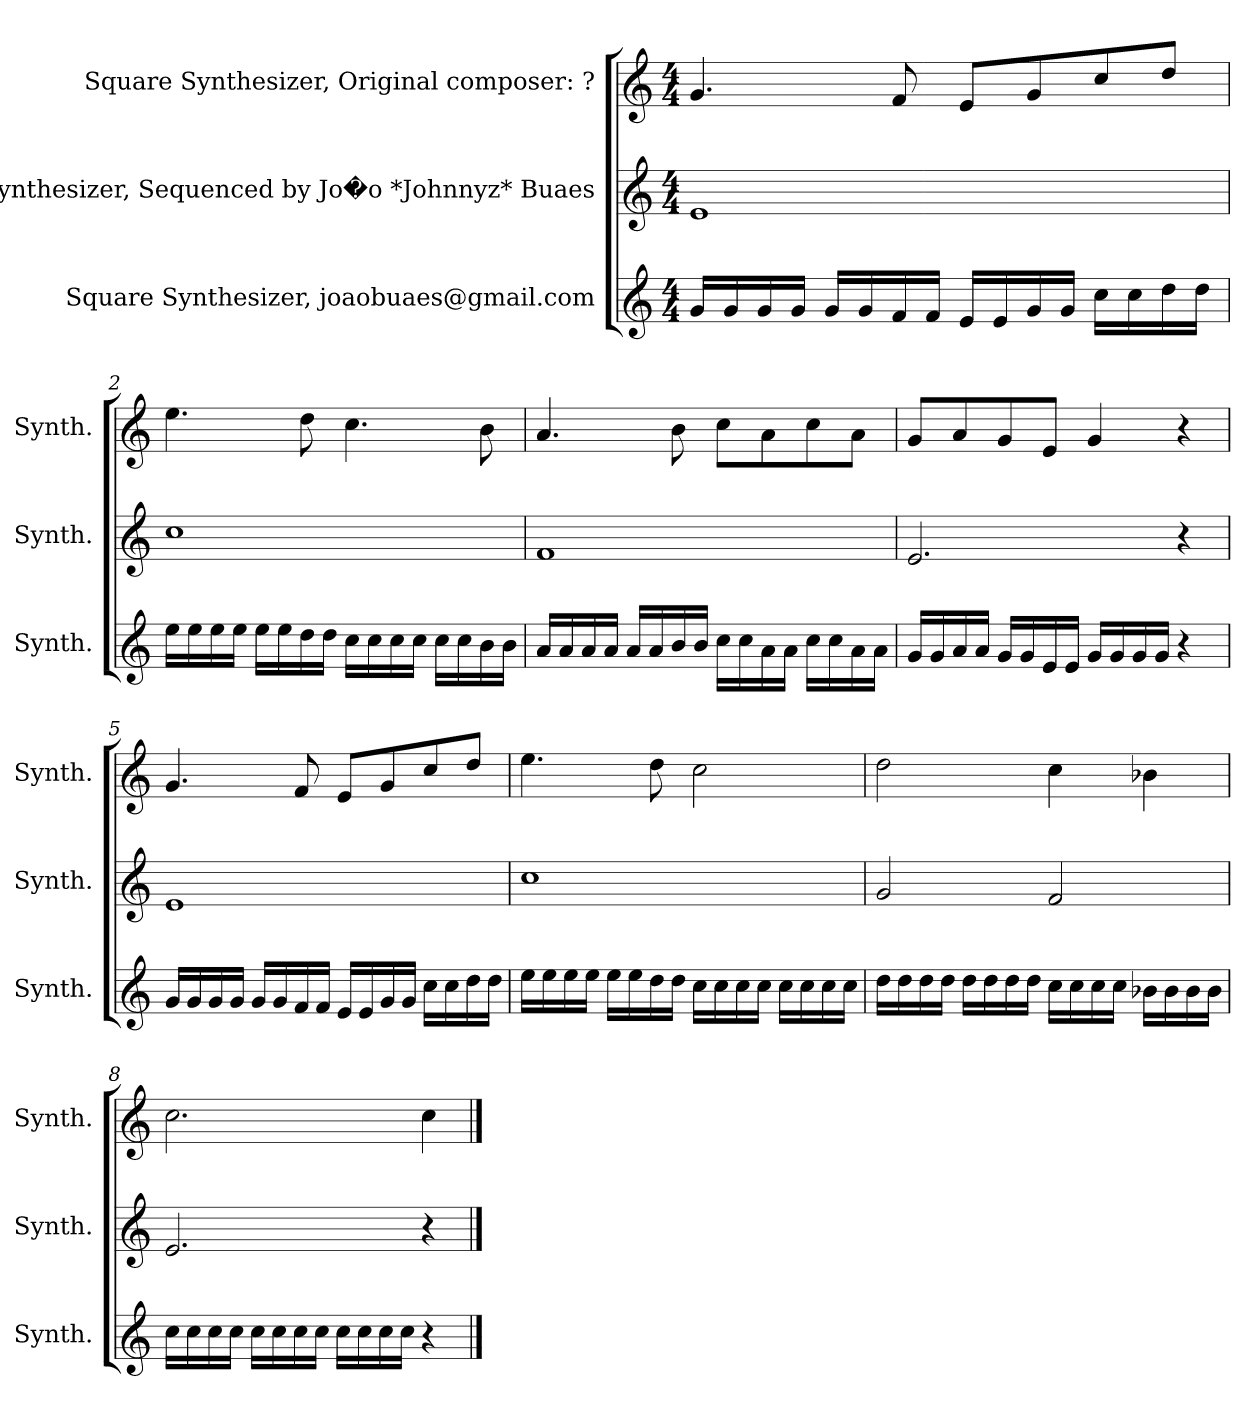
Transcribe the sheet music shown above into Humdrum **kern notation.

**kern	**kern	**kern
*part3	*part2	*part1
*staff3	*staff2	*staff1
*I"Square Synthesizer, joaobuaes@gmail.com	*I"Square Synthesizer, Sequenced by Jo�o *Johnnyz* Buaes	*I"Square Synthesizer, Original composer: ?
*I'Synth.	*I'Synth.	*I'Synth.
*clefG2	*clefG2	*clefG2
*k[]	*k[]	*k[]
*M4/4	*M4/4	*M4/4
*MM113	*MM113	*MM113
=1	=1	=1
16g/LL	1e	4.g/
16g/	.	.
16g/	.	.
16g/JJ	.	.
16g/LL	.	.
16g/	.	.
16f/	.	8f/
16f/JJ	.	.
16e/LL	.	8e/L
16e/	.	.
16g/	.	8g/
16g/JJ	.	.
16cc\LL	.	8cc/
16cc\	.	.
16dd\	.	8dd/J
16dd\JJ	.	.
!!LO:LB:g=z
=2	=2	=2
16ee\LL	1cc	4.ee\
16ee\	.	.
16ee\	.	.
16ee\JJ	.	.
16ee\LL	.	.
16ee\	.	.
16dd\	.	8dd\
16dd\JJ	.	.
16cc\LL	.	4.cc\
16cc\	.	.
16cc\	.	.
16cc\JJ	.	.
16cc\LL	.	.
16cc\	.	.
16b\	.	8b\
16b\JJ	.	.
=3	=3	=3
16a/LL	1f	4.a/
16a/	.	.
16a/	.	.
16a/JJ	.	.
16a/LL	.	.
16a/	.	.
16b/	.	8b\
16b/JJ	.	.
16cc\LL	.	8cc\L
16cc\	.	.
16a\	.	8a\
16a\JJ	.	.
16cc\LL	.	8cc\
16cc\	.	.
16a\	.	8a\J
16a\JJ	.	.
=4	=4	=4
16g/LL	2.e/	8g/L
16g/	.	.
16a/	.	8a/
16a/JJ	.	.
16g/LL	.	8g/
16g/	.	.
16e/	.	8e/J
16e/JJ	.	.
16g/LL	.	4g/
16g/	.	.
16g/	.	.
16g/JJ	.	.
4r	4r	4r
!!LO:LB:g=z
=5	=5	=5
16g/LL	1e	4.g/
16g/	.	.
16g/	.	.
16g/JJ	.	.
16g/LL	.	.
16g/	.	.
16f/	.	8f/
16f/JJ	.	.
16e/LL	.	8e/L
16e/	.	.
16g/	.	8g/
16g/JJ	.	.
16cc\LL	.	8cc/
16cc\	.	.
16dd\	.	8dd/J
16dd\JJ	.	.
=6	=6	=6
16ee\LL	1cc	4.ee\
16ee\	.	.
16ee\	.	.
16ee\JJ	.	.
16ee\LL	.	.
16ee\	.	.
16dd\	.	8dd\
16dd\JJ	.	.
16cc\LL	.	2cc\
16cc\	.	.
16cc\	.	.
16cc\JJ	.	.
16cc\LL	.	.
16cc\	.	.
16cc\	.	.
16cc\JJ	.	.
!!LO:LB:g=z
=7	=7	=7
16dd\LL	2g/	2dd\
16dd\	.	.
16dd\	.	.
16dd\JJ	.	.
16dd\LL	.	.
16dd\	.	.
16dd\	.	.
16dd\JJ	.	.
16cc\LL	2f/	4cc\
16cc\	.	.
16cc\	.	.
16cc\JJ	.	.
16b-X\LL	.	4b-X\
16b-\	.	.
16b-\	.	.
16b-\JJ	.	.
=8	=8	=8
16cc\LL	2.e/	2.cc\
16cc\	.	.
16cc\	.	.
16cc\JJ	.	.
16cc\LL	.	.
16cc\	.	.
16cc\	.	.
16cc\JJ	.	.
16cc\LL	.	.
16cc\	.	.
16cc\	.	.
16cc\JJ	.	.
4r	4r	4cc\
==	==	==
*-	*-	*-
